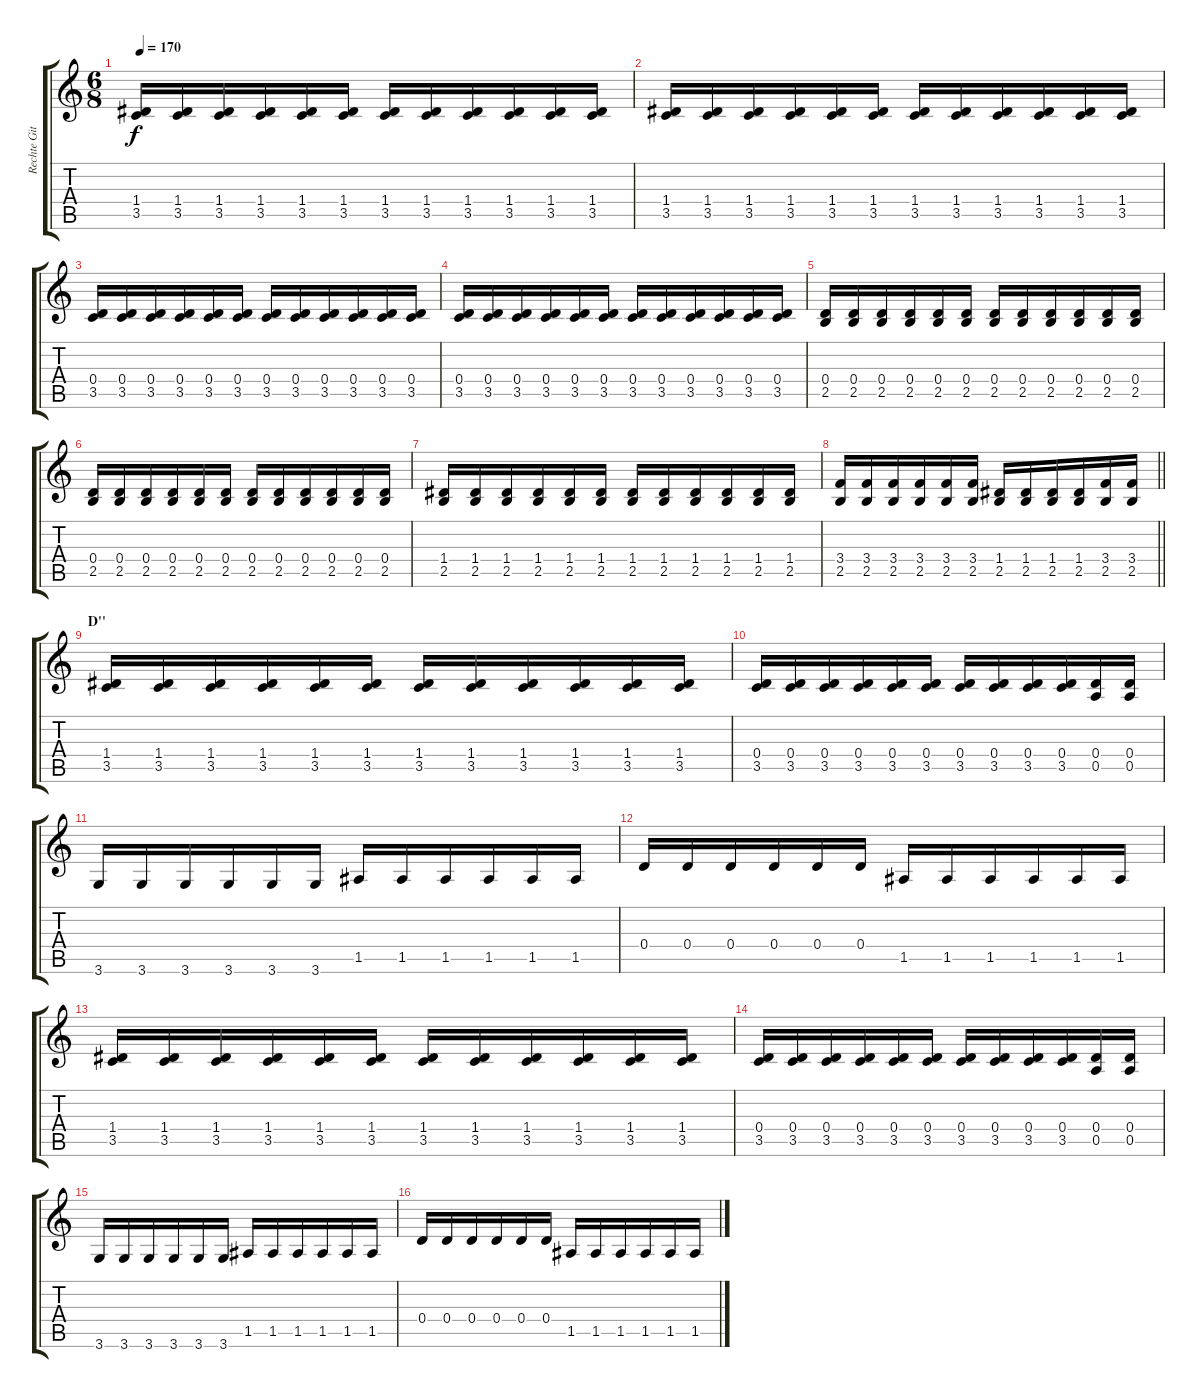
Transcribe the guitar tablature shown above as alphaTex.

\track ("Rechte Gitarre" "Rechte Git") {instrument distortionguitar}
\staff {score tabs}
\tuning (E4 B3 G3 D3 A2 E2) {hide}
\ts (6 8)
\tempo 170
\clef g2
\ks c
(1.4 3.5).16{dy f} (1.4 3.5).16 (1.4 3.5).16 (1.4 3.5).16 (1.4 3.5).16 (1.4 3.5).16 (1.4 3.5).16 (1.4 3.5).16 (1.4 3.5).16 (1.4 3.5).16 (1.4 3.5).16 (1.4 3.5).16 |
(1.4 3.5).16 (1.4 3.5).16 (1.4 3.5).16 (1.4 3.5).16 (1.4 3.5).16 (1.4 3.5).16 (1.4 3.5).16 (1.4 3.5).16 (1.4 3.5).16 (1.4 3.5).16 (1.4 3.5).16 (1.4 3.5).16 |
(0.4 3.5).16 (0.4 3.5).16 (0.4 3.5).16 (0.4 3.5).16 (0.4 3.5).16 (0.4 3.5).16 (0.4 3.5).16 (0.4 3.5).16 (0.4 3.5).16 (0.4 3.5).16 (0.4 3.5).16 (0.4 3.5).16 |
(0.4 3.5).16 (0.4 3.5).16 (0.4 3.5).16 (0.4 3.5).16 (0.4 3.5).16 (0.4 3.5).16 (0.4 3.5).16 (0.4 3.5).16 (0.4 3.5).16 (0.4 3.5).16 (0.4 3.5).16 (0.4 3.5).16 |
(0.4 2.5).16 (0.4 2.5).16 (0.4 2.5).16 (0.4 2.5).16 (0.4 2.5).16 (0.4 2.5).16 (0.4 2.5).16 (0.4 2.5).16 (0.4 2.5).16 (0.4 2.5).16 (0.4 2.5).16 (0.4 2.5).16 |
(0.4 2.5).16 (0.4 2.5).16 (0.4 2.5).16 (0.4 2.5).16 (0.4 2.5).16 (0.4 2.5).16 (0.4 2.5).16 (0.4 2.5).16 (0.4 2.5).16 (0.4 2.5).16 (0.4 2.5).16 (0.4 2.5).16 |
(1.4 2.5).16 (1.4 2.5).16 (1.4 2.5).16 (1.4 2.5).16 (1.4 2.5).16 (1.4 2.5).16 (1.4 2.5).16 (1.4 2.5).16 (1.4 2.5).16 (1.4 2.5).16 (1.4 2.5).16 (1.4 2.5).16 |
\barLineRight lightlight
(3.4 2.5).16 (3.4 2.5).16 (3.4 2.5).16 (3.4 2.5).16 (3.4 2.5).16 (3.4 2.5).16 (1.4 2.5).16 (1.4 2.5).16 (1.4 2.5).16 (1.4 2.5).16 (3.4 2.5).16 (3.4 2.5).16 |
\section ("" "D''")
(1.4 3.5).16 (1.4 3.5).16 (1.4 3.5).16 (1.4 3.5).16 (1.4 3.5).16 (1.4 3.5).16 (1.4 3.5).16 (1.4 3.5).16 (1.4 3.5).16 (1.4 3.5).16 (1.4 3.5).16 (1.4 3.5).16 |
(0.4 3.5).16 (0.4 3.5).16 (0.4 3.5).16 (0.4 3.5).16 (0.4 3.5).16 (0.4 3.5).16 (0.4 3.5).16 (0.4 3.5).16 (0.4 3.5).16 (0.4 3.5).16 (0.4 0.5).16 (0.4 0.5).16 |
3.6.16 3.6.16 3.6.16 3.6.16 3.6.16 3.6.16 1.5.16 1.5.16 1.5.16 1.5.16 1.5.16 1.5.16 |
0.4.16 0.4.16 0.4.16 0.4.16 0.4.16 0.4.16 1.5.16 1.5.16 1.5.16 1.5.16 1.5.16 1.5.16 |
(1.4 3.5).16 (1.4 3.5).16 (1.4 3.5).16 (1.4 3.5).16 (1.4 3.5).16 (1.4 3.5).16 (1.4 3.5).16 (1.4 3.5).16 (1.4 3.5).16 (1.4 3.5).16 (1.4 3.5).16 (1.4 3.5).16 |
(0.4 3.5).16 (0.4 3.5).16 (0.4 3.5).16 (0.4 3.5).16 (0.4 3.5).16 (0.4 3.5).16 (0.4 3.5).16 (0.4 3.5).16 (0.4 3.5).16 (0.4 3.5).16 (0.4 0.5).16 (0.4 0.5).16 |
3.6.16 3.6.16 3.6.16 3.6.16 3.6.16 3.6.16 1.5.16 1.5.16 1.5.16 1.5.16 1.5.16 1.5.16 |
0.4.16 0.4.16 0.4.16 0.4.16 0.4.16 0.4.16 1.5.16 1.5.16 1.5.16 1.5.16 1.5.16 1.5.16
